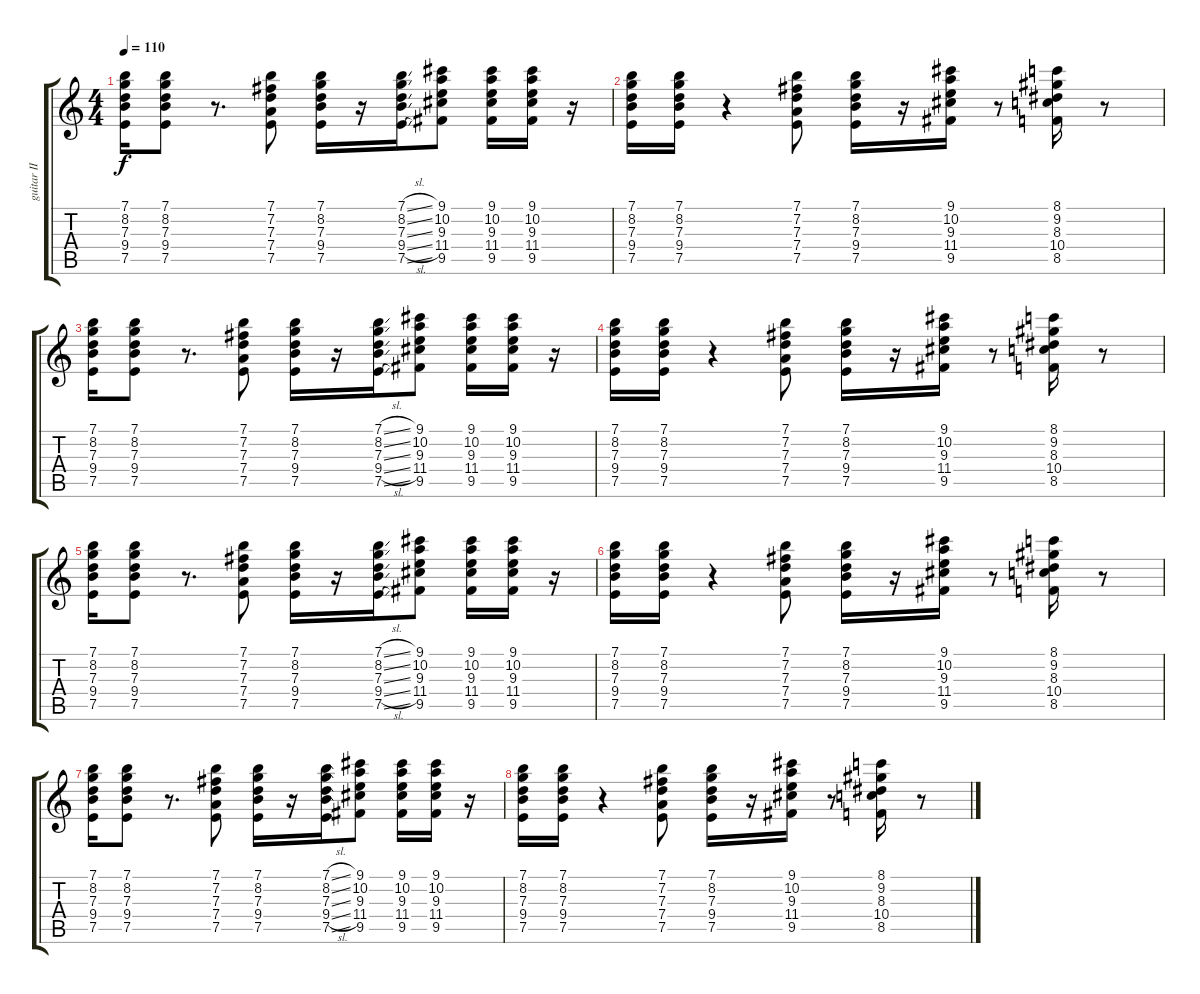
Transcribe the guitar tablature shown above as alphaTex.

\track ("guitar II" "guitar II") {instrument electricguitarclean}
\staff {score tabs}
\tuning (E4 B3 G3 D3 A2 E2) {hide}
\ts (4 4)
\tempo 110
\clef g2
\ks aminor
(7.1 8.2 7.3 9.4 7.5).16{dy f} (7.1 8.2 7.3 9.4 7.5).8 r.8{d} (7.1 7.2 7.3 7.4 7.5).8 (7.1 8.2 7.3 9.4 7.5).16 r.16 (7.1{sl} 8.2{sl} 7.3{sl} 9.4{sl} 7.5{sl}).16 (9.1 10.2 9.3 11.4 9.5).8 (9.1 10.2 9.3 11.4 9.5).16 (9.1 10.2 9.3 11.4 9.5).16 r.16 |
(7.1 8.2 7.3 9.4 7.5).16 (7.1 8.2 7.3 9.4 7.5).16 r.4 (7.1 7.2 7.3 7.4 7.5).8 (7.1 8.2 7.3 9.4 7.5).16 r.16 (9.1 10.2 9.3 11.4 9.5).16 r.8 (8.1 9.2 8.3 10.4 8.5).16 r.8 |
(7.1 8.2 7.3 9.4 7.5).16 (7.1 8.2 7.3 9.4 7.5).8 r.8{d} (7.1 7.2 7.3 7.4 7.5).8 (7.1 8.2 7.3 9.4 7.5).16 r.16 (7.1{sl} 8.2{sl} 7.3{sl} 9.4{sl} 7.5{sl}).16 (9.1 10.2 9.3 11.4 9.5).8 (9.1 10.2 9.3 11.4 9.5).16 (9.1 10.2 9.3 11.4 9.5).16 r.16 |
(7.1 8.2 7.3 9.4 7.5).16 (7.1 8.2 7.3 9.4 7.5).16 r.4 (7.1 7.2 7.3 7.4 7.5).8 (7.1 8.2 7.3 9.4 7.5).16 r.16 (9.1 10.2 9.3 11.4 9.5).16 r.8 (8.1 9.2 8.3 10.4 8.5).16 r.8 |
(7.1 8.2 7.3 9.4 7.5).16 (7.1 8.2 7.3 9.4 7.5).8 r.8{d} (7.1 7.2 7.3 7.4 7.5).8 (7.1 8.2 7.3 9.4 7.5).16 r.16 (7.1{sl} 8.2{sl} 7.3{sl} 9.4{sl} 7.5{sl}).16 (9.1 10.2 9.3 11.4 9.5).8 (9.1 10.2 9.3 11.4 9.5).16 (9.1 10.2 9.3 11.4 9.5).16 r.16 |
(7.1 8.2 7.3 9.4 7.5).16 (7.1 8.2 7.3 9.4 7.5).16 r.4 (7.1 7.2 7.3 7.4 7.5).8 (7.1 8.2 7.3 9.4 7.5).16 r.16 (9.1 10.2 9.3 11.4 9.5).16 r.8 (8.1 9.2 8.3 10.4 8.5).16 r.8 |
(7.1 8.2 7.3 9.4 7.5).16 (7.1 8.2 7.3 9.4 7.5).8 r.8{d} (7.1 7.2 7.3 7.4 7.5).8 (7.1 8.2 7.3 9.4 7.5).16 r.16 (7.1{sl} 8.2{sl} 7.3{sl} 9.4{sl} 7.5{sl}).16 (9.1 10.2 9.3 11.4 9.5).8 (9.1 10.2 9.3 11.4 9.5).16 (9.1 10.2 9.3 11.4 9.5).16 r.16 |
(7.1 8.2 7.3 9.4 7.5).16 (7.1 8.2 7.3 9.4 7.5).16 r.4 (7.1 7.2 7.3 7.4 7.5).8 (7.1 8.2 7.3 9.4 7.5).16 r.16 (9.1 10.2 9.3 11.4 9.5).16 r.8 (8.1 9.2 8.3 10.4 8.5).16 r.8
